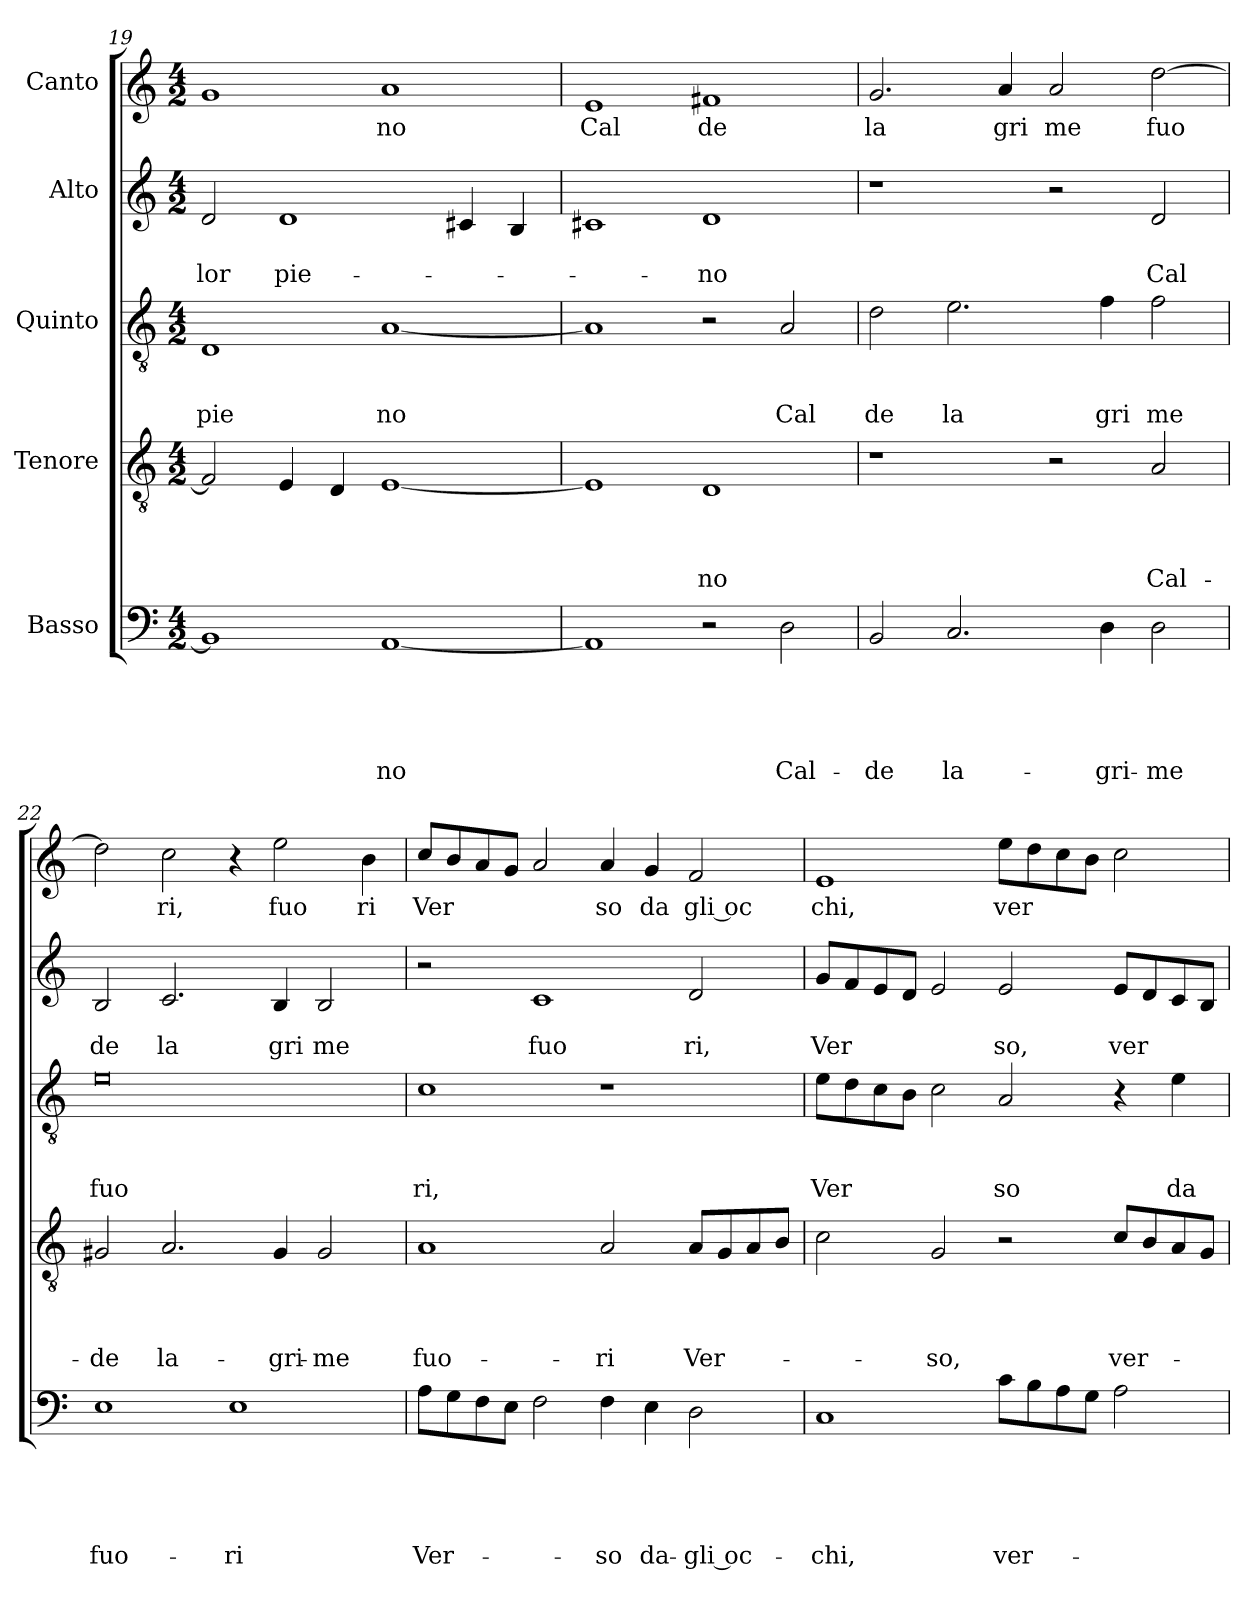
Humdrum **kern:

**kern	**text	**text	**text	**text	**text	**kern	**text	**text	**text	**text	**kern	**text	**text	**text	**kern	**text	**text	**kern	**text
*part5	*part5	*part5	*part5	*part5	*part5	*part4	*part4	*part4	*part4	*part4	*part3	*part3	*part3	*part3	*part2	*part2	*part2	*part1	*part1
*staff5	*staff5	*staff5	*staff5	*staff5	*staff5	*staff4	*staff4	*staff4	*staff4	*staff4	*staff3	*staff3	*staff3	*staff3	*staff2	*staff2	*staff2	*staff1	*staff1
*I"Basso	*	*	*	*	*	*I"Tenore	*	*	*	*	*I"Quinto	*	*	*	*I"Alto	*	*	*I"Canto	*
*clefF4	*	*	*	*	*	*clefGv2	*	*	*	*	*clefGv2	*	*	*	*clefG2	*	*	*clefG2	*
*k[]	*	*	*	*	*	*k[]	*	*	*	*	*k[]	*	*	*	*k[]	*	*	*k[]	*
*C:	*	*	*	*	*	*C:	*	*	*	*	*C:	*	*	*	*C:	*	*	*C:	*
*M4/2	*	*	*	*	*	*M4/2	*	*	*	*	*M4/2	*	*	*	*M4/2	*	*	*M4/2	*
=19	=19	=19	=19	=19	=19	=19	=19	=19	=19	=19	=19	=19	=19	=19	=19	=19	=19	=19	=19
!	!	!	!	!	!	!	!	!	!	!	!	!	!	!LO:LY:b	!	!	!LO:LY:b	!	!
1BB-]	.	.	.	.	.	2F/]	.	.	.	.	1D	.	.	pie	2d/	.	-lor	1g	.
!	!	!	!	!	!	!	!	!	!	!	!	!	!	!	!	!	!LO:LY:b	!	!
.	.	.	.	.	.	4E/	.	.	.	.	.	.	.	.	1d	.	pie-	.	.
.	.	.	.	.	.	4D/	.	.	.	.	.	.	.	.	.	.	.	.	.
!	!	!	!	!	!LO:LY:b	!	!	!	!	!	!	!	!	!LO:LY:b	!	!	!	!	!LO:LY:b
[<1AA	.	.	.	.	-no	[<1E	.	.	.	.	[<1A	.	.	no	.	.	.	1a	no
.	.	.	.	.	.	.	.	.	.	.	.	.	.	.	4c#X/	.	.	.	.
.	.	.	.	.	.	.	.	.	.	.	.	.	.	.	4B/	.	.	.	.
!!LO:LB:g=z
=20	=20	=20	=20	=20	=20	=20	=20	=20	=20	=20	=20	=20	=20	=20	=20	=20	=20	=20	=20
!	!	!	!	!	!	!	!	!	!	!	!	!	!	!	!	!	!	!	!LO:LY:b
1AA]	.	.	.	.	.	1E]	.	.	.	.	1A]	.	.	.	1c#X	.	.	1e	Cal
!	!	!	!	!	!	!	!	!	!	!LO:LY:b	!	!	!	!	!	!	!LO:LY:b	!	!LO:LY:b
2r	.	.	.	.	.	1D	.	.	.	-no	2r	.	.	.	1d	.	-no	1f#X	de
!	!	!	!	!	!LO:LY:b	!	!	!	!	!	!	!	!	!LO:LY:b	!	!	!	!	!
2D\	.	.	.	.	Cal-	.	.	.	.	.	2A/	.	.	Cal	.	.	.	.	.
=21	=21	=21	=21	=21	=21	=21	=21	=21	=21	=21	=21	=21	=21	=21	=21	=21	=21	=21	=21
!	!	!	!	!	!LO:LY:b	!	!	!	!	!	!	!	!	!LO:LY:b	!	!	!	!	!LO:LY:b
2BB/	.	.	.	.	-de	1r	.	.	.	.	2d\	.	.	de	1r	.	.	2.g/	la
!	!	!	!	!	!LO:LY:b	!	!	!	!	!	!	!	!	!LO:LY:b	!	!	!	!	!
2.C/	.	.	.	.	la-	.	.	.	.	.	2.e\	.	.	la	.	.	.	.	.
!	!	!	!	!	!	!	!	!	!	!	!	!	!	!	!	!	!	!	!LO:LY:b
.	.	.	.	.	.	.	.	.	.	.	.	.	.	.	.	.	.	4a/	gri
!	!	!	!	!	!	!	!	!	!	!	!	!	!	!	!	!	!	!	!LO:LY:b
.	.	.	.	.	.	2r	.	.	.	.	.	.	.	.	2r	.	.	2a/	me
!	!	!	!	!	!LO:LY:b	!	!	!	!	!	!	!	!	!LO:LY:b	!	!	!	!	!
4D\	.	.	.	.	-gri-	.	.	.	.	.	4f\	.	.	gri	.	.	.	.	.
!	!	!	!	!	!LO:LY:b	!	!	!	!	!LO:LY:b	!	!	!	!LO:LY:b	!	!	!LO:LY:b	!	!LO:LY:b
2D\	.	.	.	.	-me	2A/	.	.	.	Cal-	2f\	.	.	me	2d/	.	Cal	[>2dd\	fuo
=22	=22	=22	=22	=22	=22	=22	=22	=22	=22	=22	=22	=22	=22	=22	=22	=22	=22	=22	=22
!	!	!	!	!	!LO:LY:b	!	!	!	!	!LO:LY:b	!	!	!	!LO:LY:b	!	!	!LO:LY:b	!	!
1E	.	.	.	.	fuo-	2G#X/	.	.	.	-de	0e	.	.	fuo	2B/	.	de	2dd\]	.
!	!	!	!	!	!	!	!	!	!	!LO:LY:b	!	!	!	!	!	!	!LO:LY:b	!	!LO:LY:b
.	.	.	.	.	.	2.A/	.	.	.	la-	.	.	.	.	2.c/	.	la	2cc\	ri,
!	!	!	!	!	!LO:LY:b	!	!	!	!	!	!	!	!	!	!	!	!	!	!
1E	.	.	.	.	-ri	.	.	.	.	.	.	.	.	.	.	.	.	4r	.
!	!	!	!	!	!	!	!	!	!	!LO:LY:b	!	!	!	!	!	!	!LO:LY:b	!	!LO:LY:b
.	.	.	.	.	.	4G#/	.	.	.	-gri-	.	.	.	.	4B/	.	gri	2ee\	fuo
!	!	!	!	!	!	!	!	!	!	!LO:LY:b	!	!	!	!	!	!	!LO:LY:b	!	!
.	.	.	.	.	.	2G#/	.	.	.	-me	.	.	.	.	2B/	.	me	.	.
!	!	!	!	!	!	!	!	!	!	!	!	!	!	!	!	!	!	!	!LO:LY:b
.	.	.	.	.	.	.	.	.	.	.	.	.	.	.	.	.	.	4b\	ri
=23	=23	=23	=23	=23	=23	=23	=23	=23	=23	=23	=23	=23	=23	=23	=23	=23	=23	=23	=23
!	!	!	!	!	!LO:LY:b	!	!	!	!	!LO:LY:b	!	!	!	!LO:LY:b	!	!	!	!	!LO:LY:b
8A\L	.	.	.	.	Ver-	1A	.	.	.	fuo-	1c	.	.	ri,	2r	.	.	8cc/L	Ver
8G\	.	.	.	.	.	.	.	.	.	.	.	.	.	.	.	.	.	8b/	.
8F\	.	.	.	.	.	.	.	.	.	.	.	.	.	.	.	.	.	8a/	.
8E\J	.	.	.	.	.	.	.	.	.	.	.	.	.	.	.	.	.	8g/J	.
!	!	!	!	!	!	!	!	!	!	!	!	!	!	!	!	!	!LO:LY:b	!	!
2F\	.	.	.	.	.	.	.	.	.	.	.	.	.	.	1c	.	fuo	2a/	.
!	!	!	!	!	!LO:LY:b	!	!	!	!	!LO:LY:b	!	!	!	!	!	!	!	!	!LO:LY:b
4F\	.	.	.	.	-so	2A/	.	.	.	-ri	1r	.	.	.	.	.	.	4a/	so
!	!	!	!	!	!LO:LY:b	!	!	!	!	!	!	!	!	!	!	!	!	!	!LO:LY:b
4E\	.	.	.	.	da-	.	.	.	.	.	.	.	.	.	.	.	.	4g/	da
!	!	!	!	!	!LO:LY:b:rj	!	!	!	!	!LO:LY:b	!	!	!	!	!	!	!LO:LY:b	!	!LO:LY:b:rj
2D\	.	.	.	.	-gli oc-	8A/L	.	.	.	Ver-	.	.	.	.	(2d/	.	ri,	2f/	gli oc
.	.	.	.	.	.	8G/	.	.	.	.	.	.	.	.	.	.	.	.	.
.	.	.	.	.	.	8A/	.	.	.	.	.	.	.	.	.	.	.	.	.
.	.	.	.	.	.	8B/J	.	.	.	.	.	.	.	.	.	.	.	.	.
=24	=24	=24	=24	=24	=24	=24	=24	=24	=24	=24	=24	=24	=24	=24	=24	=24	=24	=24	=24
!	!	!	!	!	!LO:LY:b	!	!	!	!	!	!	!	!	!LO:LY:b	!	!	!LO:LY:b	!	!LO:LY:b
1C	.	.	.	.	-chi,	2c\	.	.	.	.	8e\L	.	.	Ver	8g/L	.	Ver	1e	chi,
.	.	.	.	.	.	.	.	.	.	.	8d\	.	.	.	8f/	.	.	.	.
.	.	.	.	.	.	.	.	.	.	.	8c\	.	.	.	8e/	.	.	.	.
.	.	.	.	.	.	.	.	.	.	.	8B\J	.	.	.	8d/J	.	.	.	.
!	!	!	!	!	!	!	!	!	!	!LO:LY:b	!	!	!	!	!	!	!	!	!
.	.	.	.	.	.	2G/	.	.	.	-so,	2c\	.	.	.	2e/	.	.	.	.
!	!	!	!	!	!LO:LY:b	!	!	!	!	!	!	!	!	!LO:LY:b	!	!	!LO:LY:b	!	!LO:LY:b
8c\L	.	.	.	.	ver-	2r	.	.	.	.	2A/	.	.	so	2e/	.	so,	8ee\L	ver
8B\	.	.	.	.	.	.	.	.	.	.	.	.	.	.	.	.	.	8dd\	.
8A\	.	.	.	.	.	.	.	.	.	.	.	.	.	.	.	.	.	8cc\	.
8G\J	.	.	.	.	.	.	.	.	.	.	.	.	.	.	.	.	.	8b\J	.
!	!	!	!	!	!	!	!	!	!	!LO:LY:b	!	!	!	!	!	!	!LO:LY:b	!	!
2A\	.	.	.	.	.	8c/L	.	.	.	ver-	4r	.	.	.	8e/L	.	ver	2cc\	.
.	.	.	.	.	.	8B/	.	.	.	.	.	.	.	.	8d/	.	.	.	.
!	!	!	!	!	!	!	!	!	!	!	!	!	!	!LO:LY:b	!	!	!	!	!
.	.	.	.	.	.	8A/	.	.	.	.	4e\	.	.	da	8c/	.	.	.	.
.	.	.	.	.	.	8G/J	.	.	.	.	.	.	.	.	8B/J	.	.	.	.
=	=	=	=	=	=	=	=	=	=	=	=	=	=	=	=	=	=	=	=
*-	*-	*-	*-	*-	*-	*-	*-	*-	*-	*-	*-	*-	*-	*-	*-	*-	*-	*-	*-
